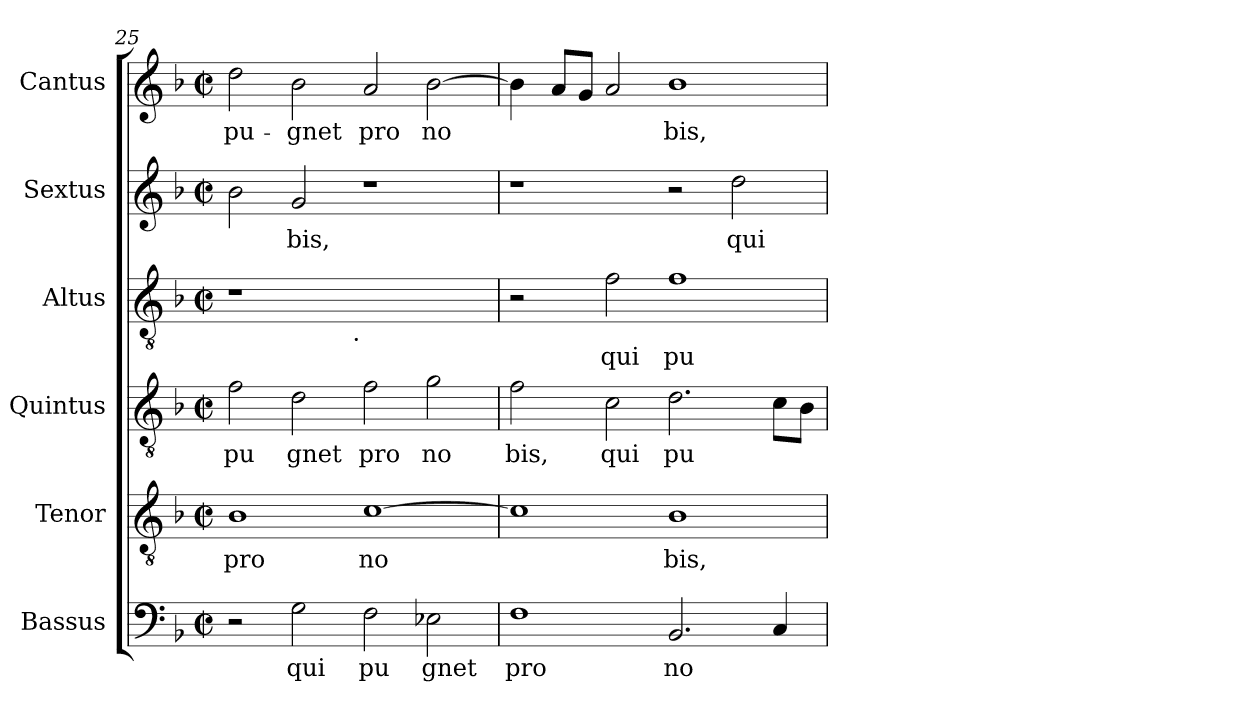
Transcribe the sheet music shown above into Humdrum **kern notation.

**kern	**text	**kern	**text	**kern	**text	**kern	**text	**kern	**text	**kern	**text
*part6	*part6	*part5	*part5	*part4	*part4	*part3	*part3	*part2	*part2	*part1	*part1
*staff6	*staff6	*staff5	*staff5	*staff4	*staff4	*staff3	*staff3	*staff2	*staff2	*staff1	*staff1
*I"Bassus	*	*I"Tenor	*	*I"Quintus	*	*I"Altus	*	*I"Sextus	*	*I"Cantus	*
*clefF4	*	*clefGv2	*	*clefGv2	*	*clefGv2	*	*clefG2	*	*clefG2	*
*k[b-]	*	*k[b-]	*	*k[b-]	*	*k[b-]	*	*k[b-]	*	*k[b-]	*
*F:	*	*F:	*	*F:	*	*F:	*	*F:	*	*F:	*
*M2/2	*	*M2/2	*	*M2/2	*	*M2/2	*	*M2/2	*	*M2/2	*
*met(c|)	*	*met(c|)	*	*met(c|)	*	*met(c|)	*	*met(c|)	*	*met(c|)	*
=25	=25	=25	=25	=25	=25	=25	=25	=25	=25	=25	=25
!	!	!	!LO:LY:b:cj	!	!LO:LY:b:cj	!	!	!	!LO:LY:b	!	!LO:LY:b
*	*	*	*	*	*	*^	*	*	*	*	*
2r	.	1B-	pro	2f\	pu	1r	2ryy	.	2b-\	.	2dd\	pu-
!	!LO:LY:b	!	!	!	!LO:LY:b:cj	!	!	!	!	!LO:LY:b	!	!LO:LY:b
2G\	qui	.	.	2d\	gnet	.	4...ryy	.	2g/	bis,	2b-\	-gnet
!	!	!	!	!	!	!	!LO:TX:b:t=.	!	!	!	!	!
.	.	.	.	.	.	.	1ryy	.	.	.	.	.
!	!LO:LY:b	!	!LO:LY:b:cj	!	!LO:LY:b:cj	!	!	!	!	!	!	!LO:LY:b
2F\	pu	[<1c	no-	2f\	pro	1ryy	.	.	1r	.	2a/	pro
!	!LO:LY:b	!	!	!	!LO:LY:b:cj	!	!	!	!	!	!	!LO:LY:b
2E-X\	gnet	.	.	2g\	no	.	.	.	.	.	[<2b-\	no-
.	.	.	.	.	.	.	32ryy	.	.	.	.	.
!!LO:PB:g=z
=26	=26	=26	=26	=26	=26	=26	=26	=26	=26	=26	=26	=26
!	!LO:LY:b	!	!LO:LY:b:cj	!	!LO:LY:b:cj	!	!	!	!	!	!	!LO:LY:b
*	*	*	*	*	*	*v	*v	*	*	*	*	*
1F	pro	1c]	--	2f\	bis,	2r	.	1r	.	4b-\]	--
!	!	!	!	!	!	!	!	!	!	!	!LO:LY:b
.	.	.	.	.	.	.	.	.	.	8a/L	--
!	!	!	!	!	!	!	!	!	!	!	!LO:LY:b
.	.	.	.	.	.	.	.	.	.	8g/J	--
!	!	!	!	!	!LO:LY:b:cj	!	!LO:LY:b	!	!	!	!LO:LY:b
.	.	.	.	2c\	qui	2f\	qui	.	.	2a/	--
!	!LO:LY:b	!	!LO:LY:b:cj	!	!LO:LY:b:cj	!	!LO:LY:b	!	!	!	!LO:LY:b
2.BB-/	no	1B-	-bis,	2.d\	pu-	1f	pu	2r	.	1b-	-bis,
!	!	!	!	!	!	!	!	!	!LO:LY:b	!	!
.	.	.	.	.	.	.	.	2dd\	qui	.	.
!	!LO:LY:b	!	!	!	!LO:LY:b:cj	!	!	!	!	!	!
4C/	.	.	.	8c\L	--	.	.	.	.	.	.
!	!	!	!	!	!LO:LY:b:cj	!	!	!	!	!	!
.	.	.	.	8B-\J	--	.	.	.	.	.	.
=	=	=	=	=	=	=	=	=	=	=	=
*-	*-	*-	*-	*-	*-	*-	*-	*-	*-	*-	*-
